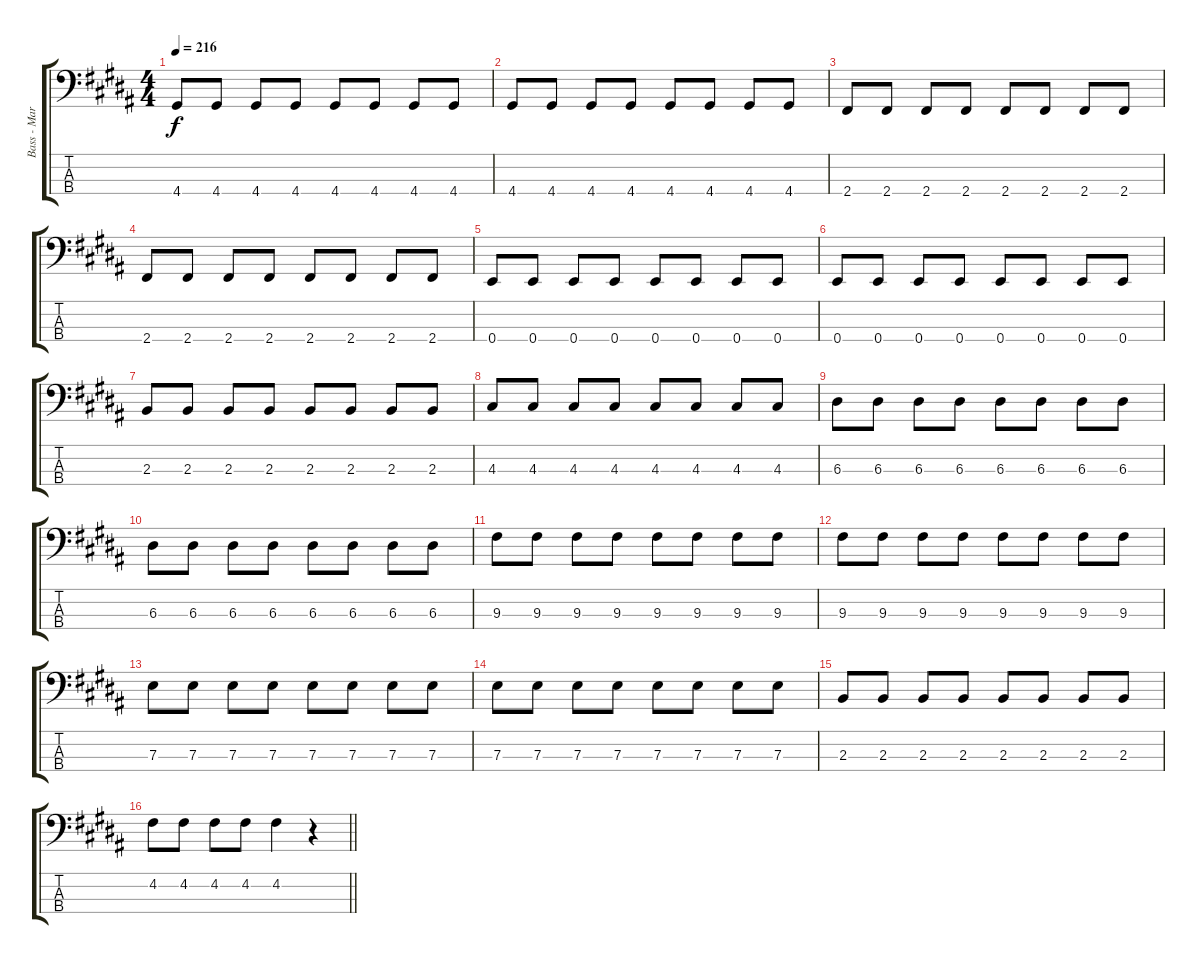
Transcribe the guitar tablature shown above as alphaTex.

\track ("Bass - Mark Hoppus" "Bass - Mar") {instrument electricbasspick}
\staff {score tabs}
\tuning (G2 D2 A1 E1) {hide}
\ts (4 4)
\tempo 216
\clef f4
\ks b
4.4.8{dy f} 4.4.8 4.4.8 4.4.8 4.4.8 4.4.8 4.4.8 4.4.8 |
4.4.8 4.4.8 4.4.8 4.4.8 4.4.8 4.4.8 4.4.8 4.4.8 |
2.4.8 2.4.8 2.4.8 2.4.8 2.4.8 2.4.8 2.4.8 2.4.8 |
2.4.8 2.4.8 2.4.8 2.4.8 2.4.8 2.4.8 2.4.8 2.4.8 |
0.4.8 0.4.8 0.4.8 0.4.8 0.4.8 0.4.8 0.4.8 0.4.8 |
0.4.8 0.4.8 0.4.8 0.4.8 0.4.8 0.4.8 0.4.8 0.4.8 |
2.3.8 2.3.8 2.3.8 2.3.8 2.3.8 2.3.8 2.3.8 2.3.8 |
4.3.8 4.3.8 4.3.8 4.3.8 4.3.8 4.3.8 4.3.8 4.3.8 |
6.3.8 6.3.8 6.3.8 6.3.8 6.3.8 6.3.8 6.3.8 6.3.8 |
6.3.8 6.3.8 6.3.8 6.3.8 6.3.8 6.3.8 6.3.8 6.3.8 |
9.3.8 9.3.8 9.3.8 9.3.8 9.3.8 9.3.8 9.3.8 9.3.8 |
9.3.8 9.3.8 9.3.8 9.3.8 9.3.8 9.3.8 9.3.8 9.3.8 |
7.3.8 7.3.8 7.3.8 7.3.8 7.3.8 7.3.8 7.3.8 7.3.8 |
7.3.8 7.3.8 7.3.8 7.3.8 7.3.8 7.3.8 7.3.8 7.3.8 |
2.3.8 2.3.8 2.3.8 2.3.8 2.3.8 2.3.8 2.3.8 2.3.8 |
\barLineRight lightlight
4.2.8 4.2.8 4.2.8 4.2.8 4.2.4 r.4
